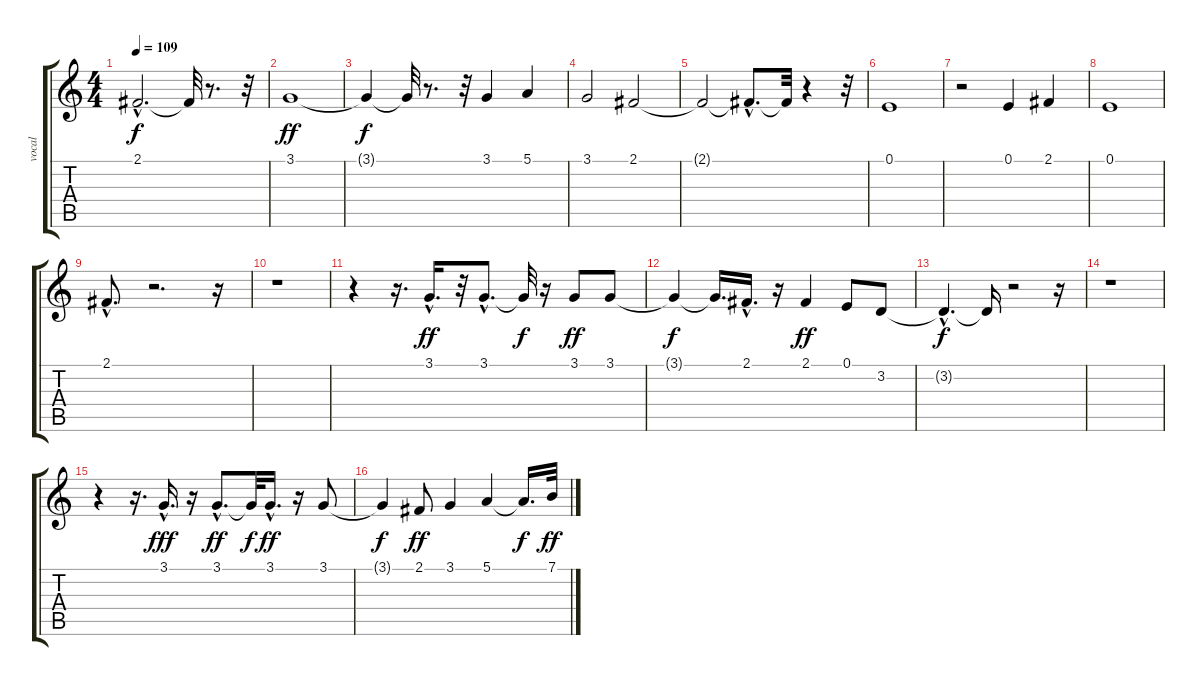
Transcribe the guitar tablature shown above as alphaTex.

\track ("vocal" "vocal") {instrument flute}
\staff {score tabs}
\tuning (E4 B3 G3 D3 A2 E2) {hide}
\ts (4 4)
\tempo 109
\clef g2
\ks c
2.1{hac}.2{d dy f} 2.1{t}.32 r.8{d} r.32 |
3.1.1{dy ff} |
3.1{t}.4{dy f} 3.1{t}.32 r.8{d} r.32 3.1.4 5.1.4 |
3.1.2 2.1.2 |
2.1{t}.2 2.1{hac t}.8{d} 2.1{t}.32 r.4 r.32 |
0.1.1 |
r.2 0.1.4 2.1.4 |
0.1.1 |
2.1{hac}.8{d} r.2{d} r.16 |
r.1 |
r.4 r.16{d} 3.1{hac}.16{d dy ff} r.32 3.1{hac}.8{d} 3.1{t}.32{dy f} r.16 3.1.8{dy ff} 3.1.8 |
3.1{t}.4{dy f} 3.1{t}.16{d} 2.1{hac}.16{d} r.16 2.1.4{dy ff} 0.1.8 3.2.8 |
3.2{hac t}.4{d dy f} 3.2{t}.16 r.2 r.16 |
r.1 |
r.4 r.16{d} 3.1{hac}.16{d dy fff} r.16 3.1{hac}.8{d dy ff} 3.1{t}.32{dy f} 3.1{hac}.16{d dy ff} r.16 3.1.8 |
3.1{t}.4{dy f} 2.1.8{dy ff} 3.1.4 5.1.4 5.1{t}.16{d dy f} 7.1.32{dy ff}
